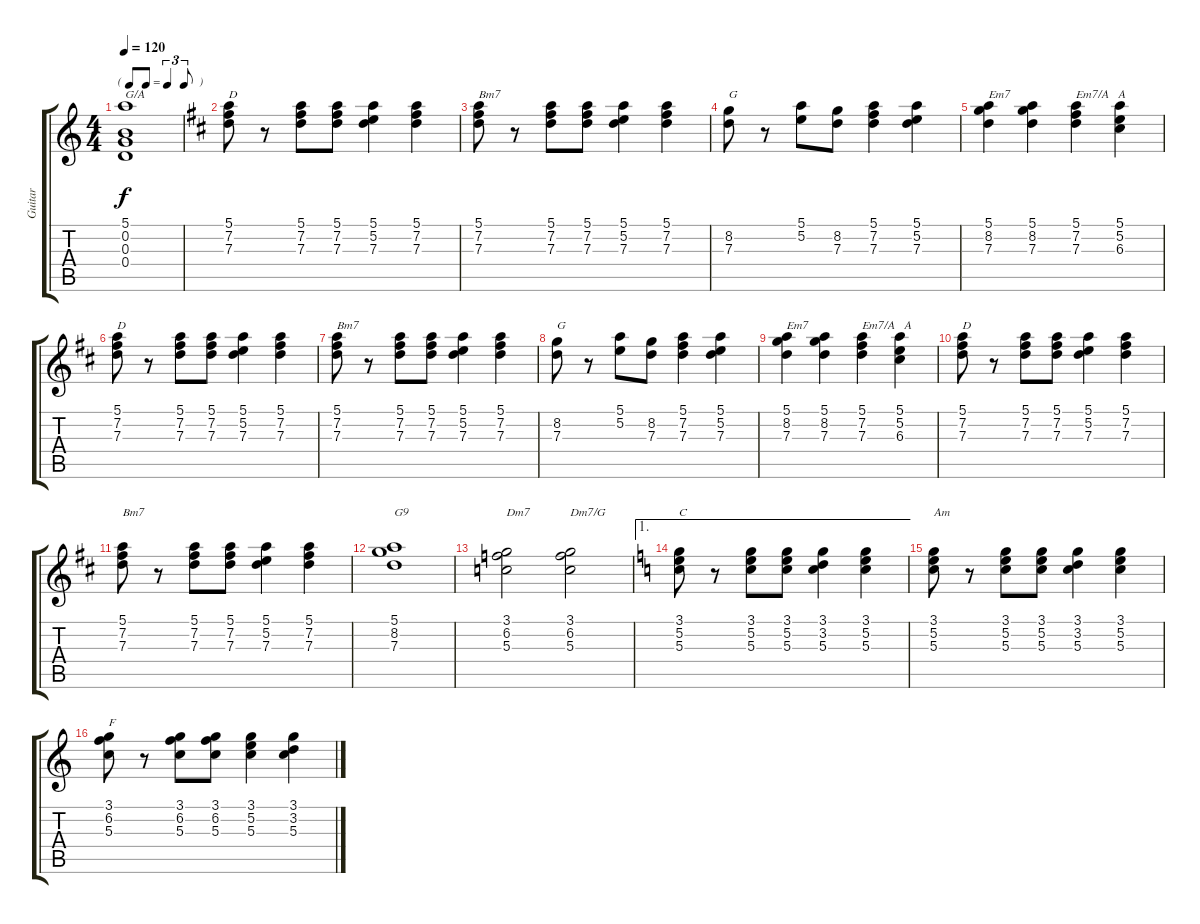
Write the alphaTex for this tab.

\track ("Guitar" "Guitar") {instrument electricguitarclean}
\staff {score tabs}
\tuning (E4 B3 G3 D3 A2 E2) {hide}
\ts (4 4)
\tf triplet8th
\tempo 120
\clef g2
\ks c
(5.1 0.2 0.3 0.4).1{txt "G/A" dy f} |
\ks d
(5.1 7.2 7.3).8{txt "D"} r.8 (5.1 7.2 7.3).8 (5.1 7.2 7.3).8 (5.1 5.2 7.3).4 (5.1 7.2 7.3).4 |
(5.1 7.2 7.3).8{txt "Bm7"} r.8 (5.1 7.2 7.3).8 (5.1 7.2 7.3).8 (5.1 5.2 7.3).4 (5.1 7.2 7.3).4 |
(8.2 7.3).8{txt "G"} r.8 (5.1 5.2).8 (8.2 7.3).8 (5.1 7.2 7.3).4 (5.1 5.2 7.3).4 |
(5.1 8.2 7.3).4{txt "Em7"} (5.1 8.2 7.3).4 (5.1 7.2 7.3).4{txt "Em7/A   A"} (5.1 5.2 6.3).4 |
(5.1 7.2 7.3).8{txt "D"} r.8 (5.1 7.2 7.3).8 (5.1 7.2 7.3).8 (5.1 5.2 7.3).4 (5.1 7.2 7.3).4 |
(5.1 7.2 7.3).8{txt "Bm7"} r.8 (5.1 7.2 7.3).8 (5.1 7.2 7.3).8 (5.1 5.2 7.3).4 (5.1 7.2 7.3).4 |
(8.2 7.3).8{txt "G"} r.8 (5.1 5.2).8 (8.2 7.3).8 (5.1 7.2 7.3).4 (5.1 5.2 7.3).4 |
(5.1 8.2 7.3).4{txt "Em7"} (5.1 8.2 7.3).4 (5.1 7.2 7.3).4{txt "Em7/A   A"} (5.1 5.2 6.3).4 |
(5.1 7.2 7.3).8{txt "D"} r.8 (5.1 7.2 7.3).8 (5.1 7.2 7.3).8 (5.1 5.2 7.3).4 (5.1 7.2 7.3).4 |
(5.1 7.2 7.3).8{txt "Bm7"} r.8 (5.1 7.2 7.3).8 (5.1 7.2 7.3).8 (5.1 5.2 7.3).4 (5.1 7.2 7.3).4 |
(5.1 8.2 7.3).1{txt "G9"} |
(3.1 6.2 5.3).2{txt "Dm7"} (3.1 6.2 5.3).2{txt "Dm7/G"} |
\ae 1
\ks c
(3.1 5.2 5.3).8{txt "C"} r.8 (3.1 5.2 5.3).8 (3.1 5.2 5.3).8 (3.1 3.2 5.3).4 (3.1 5.2 5.3).4 |
(3.1 5.2 5.3).8{txt "Am"} r.8 (3.1 5.2 5.3).8 (3.1 5.2 5.3).8 (3.1 3.2 5.3).4 (3.1 5.2 5.3).4 |
(3.1 6.2 5.3).8{txt "F"} r.8 (3.1 6.2 5.3).8 (3.1 6.2 5.3).8 (3.1 5.2 5.3).4 (3.1 3.2 5.3).4
